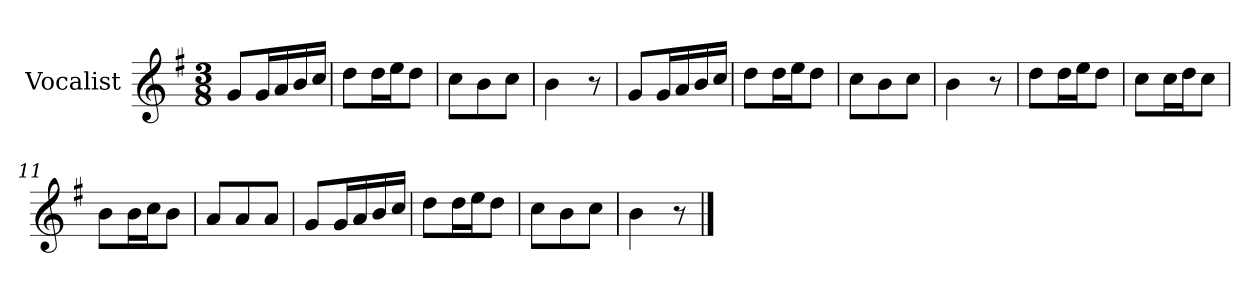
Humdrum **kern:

**kern
*part1
*staff1
*I"Vocalist
*k[f#]
*G:
*M3/8
=1
8gL
16gL
16a
16b
16ccJJ
=2
8ddL
16ddL
16eeJ
8ddJ
=3
8ccL
8b
8ccJ
=4
4b
8r
=5
8gL
16gL
16a
16b
16ccJJ
=6
8ddL
16ddL
16eeJ
8ddJ
=7
8ccL
8b
8ccJ
=8
4b
8r
=9
8ddL
16ddL
16eeJ
8ddJ
=10
8ccL
16ccL
16ddJ
8ccJ
=11
8bL
16bL
16ccJ
8bJ
=12
8aL
8a
8aJ
=13
8gL
16gL
16a
16b
16ccJJ
=14
8ddL
16ddL
16eeJ
8ddJ
=15
8ccL
8b
8ccJ
=16
4b
8r
==
*-
